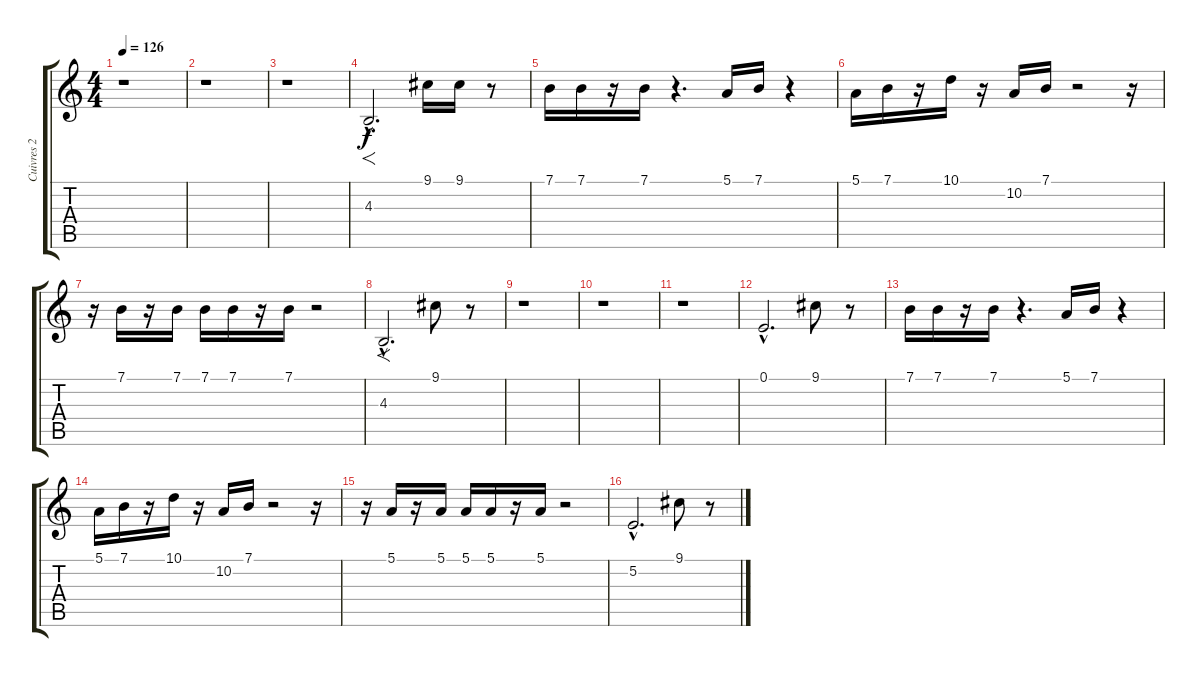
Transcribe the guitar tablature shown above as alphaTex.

\track ("Cuivres 2" "Cuivres 2") {instrument trumpet}
\staff {score tabs}
\tuning (E4 B3 G3 D3 A2 E2) {hide}
\ts (4 4)
\tempo 126
\clef g2
\ks c
r.1{dy f instrument trumpet} |
r.1 |
r.1 |
4.3{hac}.2{f d} 9.1.16 9.1.16 r.8 |
7.1.16 7.1.16 r.16 7.1.16 r.4{d} 5.1.16 7.1.16 r.4 |
5.1.16 7.1.16 r.16 10.1.16 r.16 10.2.16 7.1.16 r.2 r.16 |
r.16 7.1.16 r.16 7.1.16 7.1.16 7.1.16 r.16 7.1.16 r.2 |
4.3{hac}.2{f d} 9.1.8 r.8 |
r.1 |
r.1 |
r.1 |
0.1{hac}.2{d volume 4} 9.1.8{volume 11} r.8 |
7.1.16 7.1.16 r.16 7.1.16 r.4{d} 5.1.16 7.1.16 r.4 |
5.1.16 7.1.16 r.16 10.1.16 r.16 10.2.16 7.1.16 r.2 r.16 |
r.16 5.1.16 r.16 5.1.16 5.1.16 5.1.16 r.16 5.1.16 r.2 |
5.2{hac}.2{d volume 4} 9.1.8{volume 11} r.8
